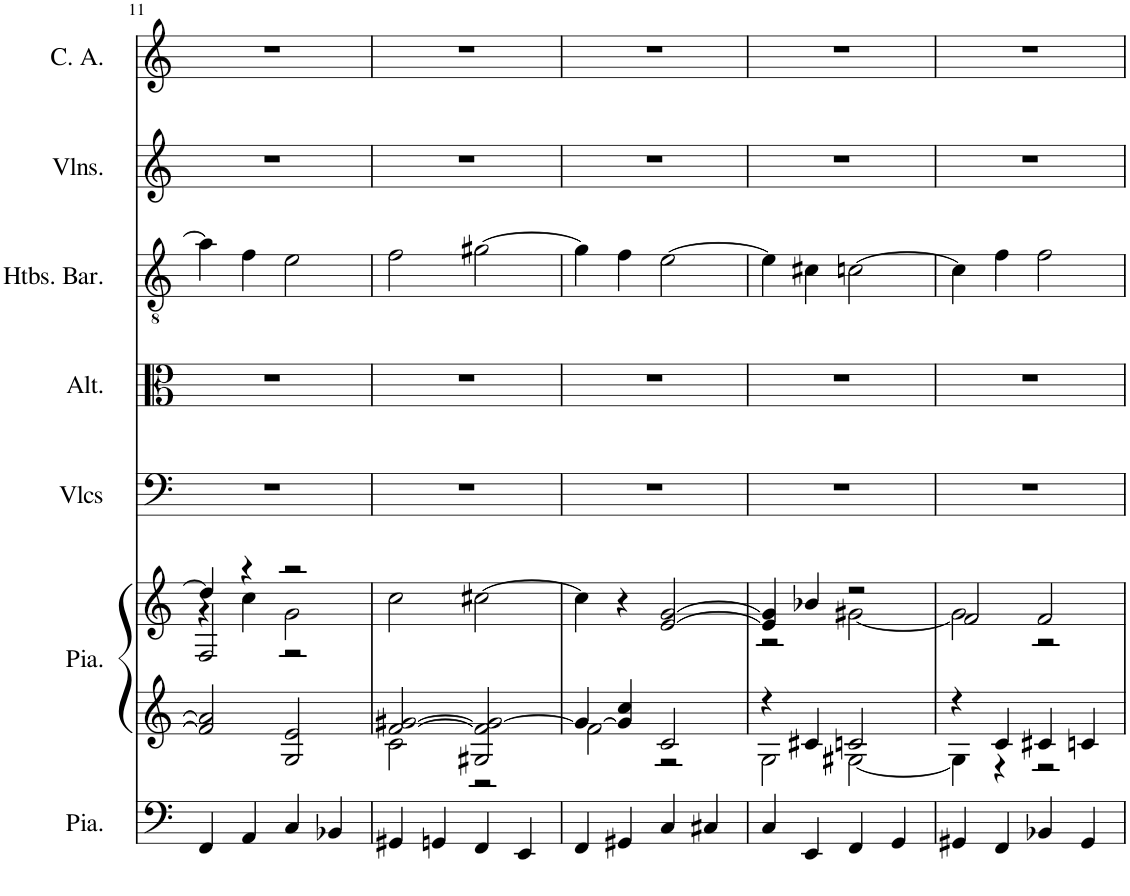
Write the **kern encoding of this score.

**kern	**kern	**kern	**kern	**kern	**kern	**kern	**kern
*part7	*part6	*part6	*part5	*part4	*part3	*part2	*part1
*staff8	*staff7	*staff6	*staff5	*staff4	*staff3	*staff2	*staff1
*I"Piano, Pedals	*I"Piano, Organ	*	*I"Violoncelles, Bass	*I"Altos, Tenor	*I"Hautbois Baryton, Alto	*I"Violons, Soprano	*I"Cor anglais, Baritone solo
*I'Pia.	*I'Pia.	*	*I'Vlcs	*I'Alt.	*I'Htbs. Bar.	*I'Vlns.	*I'C. A.
!!LO:PB:g=z
*clefF4	*clefG2	*clefG2	*clefF4	*clefC3	*clefGv2	*clefG2	*clefG2
*	*	*	*	*	*	*	*Trd4c7
*k[]	*k[]	*k[]	*k[]	*k[]	*k[]	*k[]	*k[]
*M4/4	*M4/4	*M4/4	*M4/4	*M4/4	*M4/4	*M4/4	*M4/4
=11	=11	=11	=11	=11	=11	=11	=11
*	*	*^	*	*	*	*	*
*	*	*	*^	*	*	*	*	*
4FF/	2f/] 2a/]	4dd/]	4r	2F/	1r	1r	4a\]	1r	1r
4AA/	.	4r	4cc\	.	.	.	4f\	.	.
4C/	2G/ 2e/	2r	2g\	2r	.	.	2e\	.	.
4BB-X/	.	.	.	.	.	.	.	.	.
*	*	*v	*v	*v	*	*	*	*	*
=12	=12	=12	=12	=12	=12	=12	=12
*	*^	*	*	*	*	*	*
4GG#X/	[2f/ [2g#X/	2c\	2cc\	1r	1r	2f\	1r	1r
4GGn/	.	.	.	.	.	.	.	.
4FF/	2G#X/ 2f/] 2g#/_	2r	[2cc#X\	.	.	[2g#X\	.	.
4EE/	.	.	.	.	.	.	.	.
=13	=13	=13	=13	=13	=13	=13	=13	=13
4FF/	4g#/_	2f\	4cc#\]	1r	1r	4g#\]	1r	1r
4GG#X/	4g#/] 4cc/	.	4r	.	.	4f\	.	.
4C/	2c/	2r	[2e/ [2g/	.	.	[2e\	.	.
4C#X/	.	.	.	.	.	.	.	.
=14	=14	=14	=14	=14	=14	=14	=14	=14
*	*	*	*^	*	*	*	*	*
4C/	4r	2G\	4e/] 4g/]	2r	1r	1r	4e\]	1r	1r
4EE/	4c#X/	.	4b-X/	.	.	.	4c#X\	.	.
4FF/	2cn/	[2G#X\	2r	[2g#X\	.	.	[2cn\	.	.
4GG/	.	.	.	.	.	.	.	.	.
=15	=15	=15	=15	=15	=15	=15	=15	=15	=15
4GG#X/	4r	4G#\]	2f/	2g#\]	1r	1r	4c\]	1r	1r
4FF/	4c/	4r	.	.	.	.	4f\	.	.
4BB-X/	4c#X/	2r	2f/	2r	.	.	2f\	.	.
4GG#/	4cn/	.	.	.	.	.	.	.	.
*	*v	*v	*	*	*	*	*	*	*
*	*	*v	*v	*	*	*	*	*
=	=	=	=	=	=	=	=
*-	*-	*-	*-	*-	*-	*-	*-
